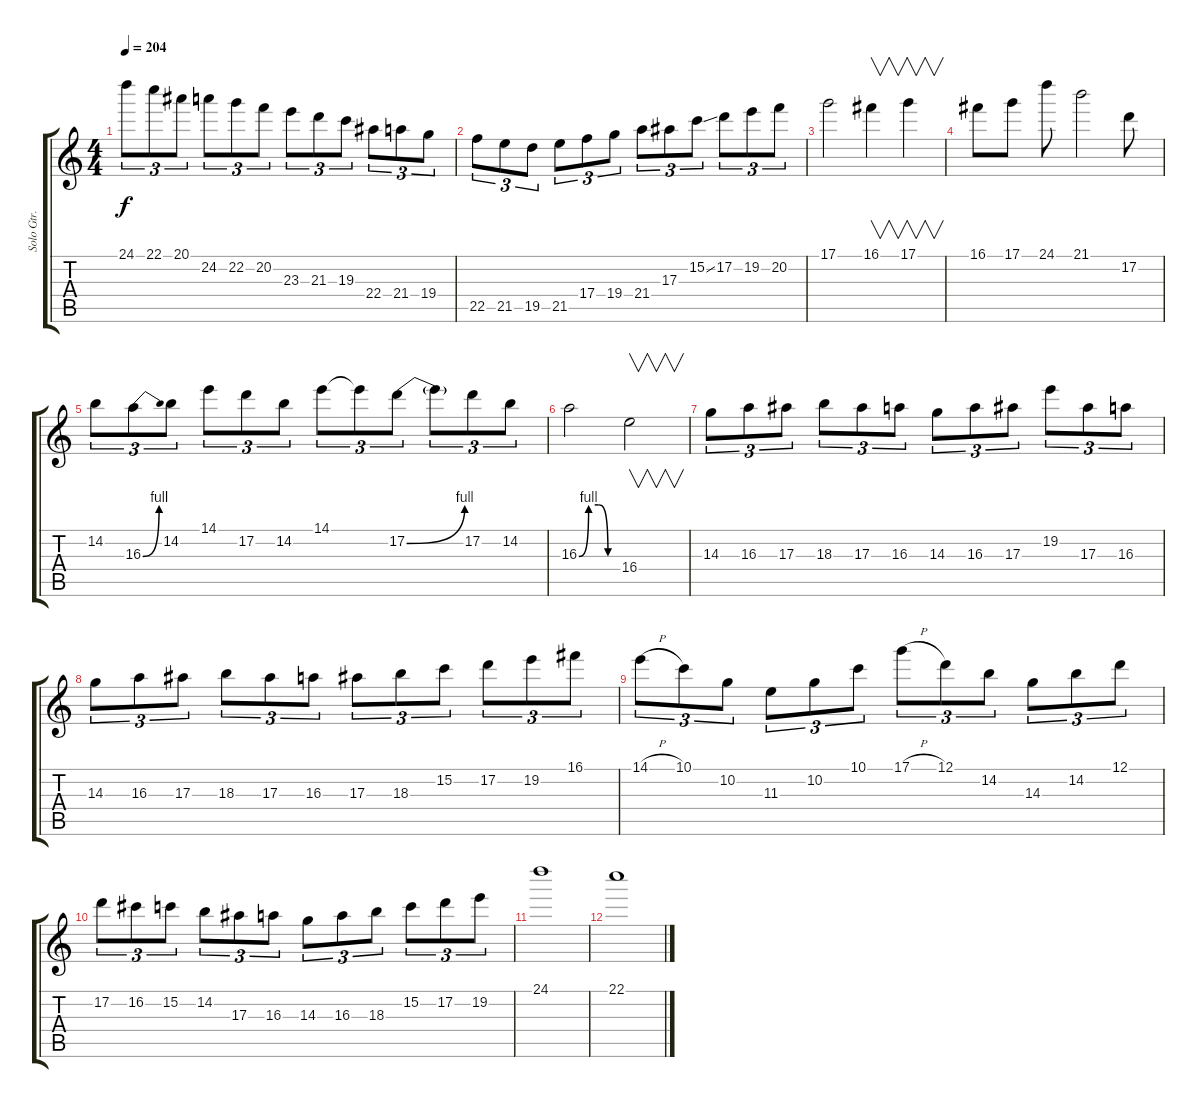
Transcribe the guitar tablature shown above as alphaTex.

\track ("Solo Gtr." "Solo Gtr.") {instrument distortionguitar}
\staff {score tabs}
\tuning (D4 A3 F3 C3 G2 D2) {hide}
\ts (4 4)
\tempo 204
\clef g2
\ks c
24.1.8{tu (3 2) dy f} 22.1.8{tu (3 2)} 20.1.8{tu (3 2)} 24.2.8{tu (3 2)} 22.2.8{tu (3 2)} 20.2.8{tu (3 2)} 23.3.8{tu (3 2)} 21.3.8{tu (3 2)} 19.3.8{tu (3 2)} 22.4.8{tu (3 2)} 21.4.8{tu (3 2)} 19.4.8{tu (3 2)} |
22.5.8{tu (3 2)} 21.5.8{tu (3 2)} 19.5.8{tu (3 2)} 21.5.8{tu (3 2)} 17.4.8{tu (3 2)} 19.4.8{tu (3 2)} 21.4.8{tu (3 2)} 17.3.8{tu (3 2)} 15.2{ss}.8{tu (3 2)} 17.2.8{tu (3 2)} 19.2.8{tu (3 2)} 20.2.8{tu (3 2)} |
17.1.2 16.1.4{v} 17.1.4{v} |
16.1.8 17.1.8 24.1.8 21.1.2 17.2.8 |
14.2.8{tu (3 2)} 16.3{be (bend 0 0 60 4)}.8{tu (3 2)} 14.2.8{tu (3 2)} 14.1.8{tu (3 2)} 17.2.8{tu (3 2)} 14.2.8{tu (3 2)} 14.1.8{tu (3 2)} 14.1{t}.8{tu (3 2)} 17.2{be (bend 0 0 60 4)}.8{tu (3 2)} 17.2{t}.8{tu (3 2)} 17.2.8{tu (3 2)} 14.2.8{tu (3 2)} |
16.3{be (custom 0 0 15 4 30 4 45 0 60 0)}.2 16.4.2{v} |
14.3.8{tu (3 2)} 16.3.8{tu (3 2)} 17.3.8{tu (3 2)} 18.3.8{tu (3 2)} 17.3.8{tu (3 2)} 16.3.8{tu (3 2)} 14.3.8{tu (3 2)} 16.3.8{tu (3 2)} 17.3.8{tu (3 2)} 19.2.8{tu (3 2)} 17.3.8{tu (3 2)} 16.3.8{tu (3 2)} |
14.3.8{tu (3 2)} 16.3.8{tu (3 2)} 17.3.8{tu (3 2)} 18.3.8{tu (3 2)} 17.3.8{tu (3 2)} 16.3.8{tu (3 2)} 17.3.8{tu (3 2)} 18.3.8{tu (3 2)} 15.2.8{tu (3 2)} 17.2.8{tu (3 2)} 19.2.8{tu (3 2)} 16.1.8{tu (3 2)} |
14.1{h}.8{tu (3 2)} 10.1.8{tu (3 2)} 10.2.8{tu (3 2)} 11.3.8{tu (3 2)} 10.2.8{tu (3 2)} 10.1.8{tu (3 2)} 17.1{h}.8{tu (3 2)} 12.1.8{tu (3 2)} 14.2.8{tu (3 2)} 14.3.8{tu (3 2)} 14.2.8{tu (3 2)} 12.1.8{tu (3 2)} |
17.2.8{tu (3 2)} 16.2.8{tu (3 2)} 15.2.8{tu (3 2)} 14.2.8{tu (3 2)} 17.3.8{tu (3 2)} 16.3.8{tu (3 2)} 14.3.8{tu (3 2)} 16.3.8{tu (3 2)} 18.3.8{tu (3 2)} 15.2.8{tu (3 2)} 17.2.8{tu (3 2)} 19.2.8{tu (3 2)} |
24.1.1 |
22.1.1
